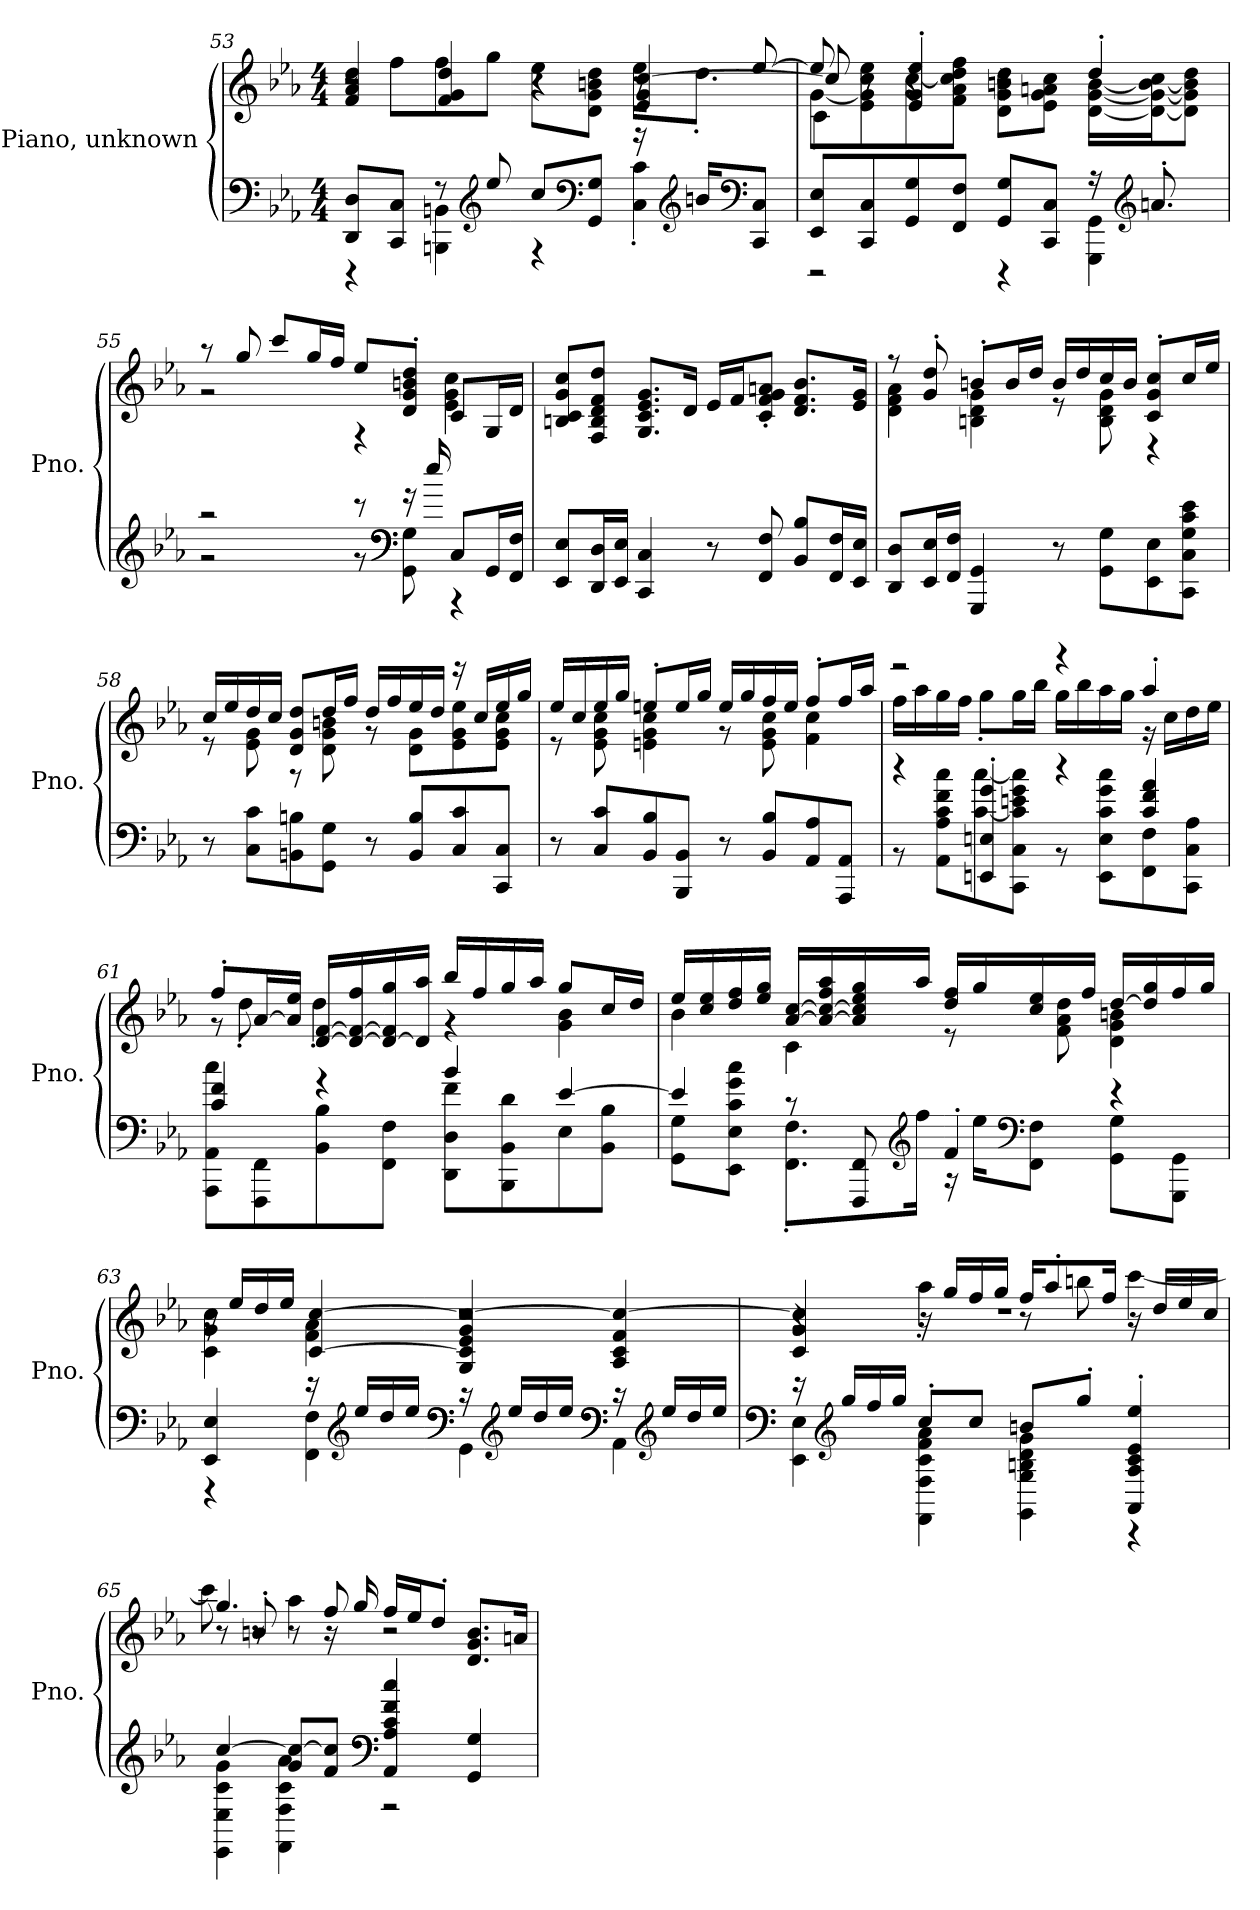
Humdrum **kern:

**kern	**kern
*part1	*part1
*staff2	*staff1
*I"Piano, unknown	*
*I'Pno.	*
!!LO:LB:g=z
*clefF4	*clefG2
*k[b-e-a-]	*k[b-e-a-]
*M4/4	*M4/4
=53	=53
*^	*^
*	*	*	*^
8DD/ 8D/L	4r	2r	8r	4f/ 4a-/ 4dd/
8CC/ 8C/J	.	.	8ff\L	.
8r	4BBBn\ 4BBn\	.	8ff\	4f/ 4g/ 4dd/
*clefG2	*	*	*	*
8ee-/	.	.	8gg\J	.
8cc/L	4r	4r	8ee-\L	4r
*clefF4	*	*	*	*
8GG/ 8G/J	.	.	8d\ 8g\ 8bn\ 8dd\J	.
16r	4C\' 4c\'	8r	16ee-\KL	4e-/ 4g/ [4cc/
*clefG2	*	*	*	*
16bn/KL	.	.	8.dd'\J	.
*clefF4	*	*	*	*
8CC/ 8C/J	.	[8ee-/	.	.
=54	=54	=54	=54	=54
*	*	*	*	*^
8EE-/ 8E-/L	2r	8ee-/]	[8g\L	8cc/]	4c'\
8CC/ 8C/	.	8r	8e-\ 8g\] 8cc\ 8ee-\	8r	.
8GG/ 8G/	.	4r	[8cc\	4e-/' 4g/' 4ee-/'	4r
8FF/ 8F/J	.	.	8f\ 8a-\ 8cc\] 8dd\ 8ff\J	.	.
8GG/ 8G/L	4r	4r	8d\ 8g\ 8bn\ 8dd\L	2r	2r
8CC/ 8C/J	.	.	8e-\ 8g\ 8an\ 8cc\J	.	.
16r	4GGG\ 4GG\	4dd'/	[16d\ [16g\ [16b\LL	.	.
*clefG2	*	*	*	*	*
8.an'/	.	.	16d\_ 16g\_ 16b\_ 16cc\J	.	.
.	.	.	8d\] 8g\] 8b\] 8dd\J	.	.
*	*	*	*v	*v	*v
!!LO:LB:g=z
=55	=55	=55	=55
2r	2r	8r	2r
.	.	8gg/	.
.	.	8ccc/L	.
.	.	16gg/L	.
.	.	16ff/JJ	.
8r	8r	8ee-/L	4r
*clefF4	*	*	*
16r	8GG\ 8G\	8d/' 8g/' 8bn/' 8dd/'J	.
16ee-/	.	.	.
8C/L	4r	8c/L	4e-\ 4g\ 4cc\
16GG/L	.	16G/L	.
16FF/ 16F/JJ	.	16d/JJ	.
*v	*v	*	*
*	*v	*v
=56	=56
8EE-/ 8E-/L	8Bn/ 8c/ 8g/ 8cc/L
16DD/ 16D/L	8F/ 8B/ 8d/ 8f/ 8dd/J
16EE-/ 16E-/JJ	.
4CC/ 4C/	8.G/ 8.c/ 8.e-/ 8.g/L
.	16d/Jk
8r	16e-/LL
.	16f/J
8FF/ 8F/	8c/' 8f/' 8g/' 8an/'J
8BB-/ 8B-/L	8.d/ 8.f/ 8.b-/L
16FF/ 16F/L	.
16EE-/ 16E-/JJ	16e-/ 16g/Jk
=57	=57
*	*^
8DD/ 8D/L	8r	4d\ 4f\ 4a-\
16EE-/ 16E-/L	8g/' 8dd/'	.
16FF/ 16F/JJ	.	.
4GGG/ 4GG/	8bn'/L	4Bn\ 4d\ 4g\
.	16b/L	.
.	16dd/JJ	.
8r	16b/LL	8r
.	16dd/	.
8GG\ 8G\L	16cc/	8B\ 8d\ 8g\
.	16b/JJ	.
8EE-\ 8E-\	8c/' 8g/' 8cc/'L	4r
8CC\ 8C\ 8G\ 8c\ 8e-\J	16cc/L	.
.	16ee-/JJ	.
!!LO:LB:g=z	!!
=58	=58	=58
8r	16cc/LL	8r
.	16ee-/	.
8C\ 8c\L	16dd/	8e-\ 8g\
.	16cc/JJ	.
8BBn\ 8Bn\	8d/ 8g/ 8dd/L	8r
8GG\ 8G\J	16dd/L	8d\ 8g\ 8bn\
.	16ff/JJ	.
8r	16dd/LL	8r
.	16ff/	.
8BB/ 8B/L	16ee-/	8d\ 8g\L
.	16dd/JJ	.
8C/ 8c/	16r	8e-\ 8g\ 8ee-\
.	16cc/LL	.
8CC/ 8C/J	16ee-/	8e-\ 8g\ 8cc\J
.	16gg/JJ	.
=59	=59	=59
8r	16ee-/LL	8r
.	16cc/	.
8C/ 8c/L	16ee-/	8e-\ 8g\ 8cc\
.	16gg/JJ	.
8BB-/ 8B-/	8een'/L	4en\ 4g\ 4cc\
8BBB-/ 8BB-/J	16ee/L	.
.	16gg/JJ	.
8r	16ee/LL	8r
.	16gg/	.
8BB-/ 8B-/L	16ff/	8e\ 8g\ 8cc\
.	16ee/JJ	.
8AA-/ 8A-/	8ff'/L	4f\ 4cc\
8AAA-/ 8AA-/J	16ff/L	.
.	16aa-/JJ	.
!!LO:LB:g=z	!!
=60	=60	=60
*^	*	*
4r	8r	2r	16ff\LL
.	.	.	16aa-\
.	8AA-\ 8A-\ 8c\ 8f\ 8cc\L	.	16gg\
.	.	.	16ff\JJ
4EEn/' 4En/' 4g/'	[8c\ [8cc\	.	8gg'\L
.	8CC\ 8C\ 8c\] 8en\ 8g\ 8cc\]J	.	16gg\L
.	.	.	16bb-\JJ
4r	8r	4r	16gg\LL
.	.	.	16bb-\
.	8EE\ 8E\ 8c\ 8g\ 8cc\L	.	16aa-\
.	.	.	16gg\JJ
4c/ 4f/ 4a-/	8FF\ 8F\	4aa-'/	16r
.	.	.	16cc\LL
.	8CC\ 8C\ 8A-\J	.	16dd\
.	.	.	16ee-\JJ
=61	=61	=61	=61
4c/ 4f/	8AAA-\ 8AA-\ 8cc\L	8ff'/L	8r
.	8FFF\ 8FF\	[16a-/L	8dd'\
.	.	16a-/] 16ee-/JJ	.
4r	8BB-\ 8B-\	[16d/ [16f/LL	4dd'\
.	.	16d/_ 16f/_ 16ff/	.
.	8FF\ 8F\J	16d/_ 16f/] 16gg/	.
.	.	16d/] 16aa-/JJ	.
4b-/	8DD\ 8D\ 8f\L	16bb-/LL	4r
.	.	16ff/	.
.	8BBB-\ 8BB-\ 8d\	16gg/	.
.	.	16aa-/JJ	.
[4e-/	8E-\	8gg/L	4g\ 4b-\
.	8BB-\ 8B-\J	16cc/L	.
.	.	16dd/JJ	.
!!LO:LB:g=z	!!
=62	=62	=62	=62
4e-/]	8GG\ 8G\L	16ee-/LL	4b-\
.	.	16cc/ 16ee-/	.
.	8EE-\ 8E-\ 8c\ 8g\ 8cc\J	16dd/ 16ff/	.
.	.	16ee-/ 16gg/JJ	.
8r	8.FF\' 8.F\'L	[16a-/ [16cc/LL	4c\
.	.	16a-/_ 16cc/_ 16ff/ 16aa-/	.
8FFF/ 8FF/	.	16a-/] 16cc/] 16ee-/ 16gg/	.
*clefG2	*	*	*
.	16ff\Jk	16aa-/JJ	.
4f'/	16r	16dd/ 16ff/LL	8r
.	16ee-\KL	16gg/	.
*clefF4	*	*	*
.	8FF\ 8F\J	16cc/ 16ee-/	8f\ 8a-\ 8dd\
.	.	16ff/JJ	.
4r	8GG\ 8G\L	[16dd/LL	4d\ 4g\ 4bn\
.	.	16dd/] 16gg/	.
.	8GGG\ 8GG\J	16ff/	.
.	.	16gg/JJ	.
!!LO:PB:g=z
=63	=63	=63	=63
*	*	*	*^
4EE-/ 4E-/	4r	1r	4c\ 4g\ 4cc\	16r
.	.	.	.	16ee-/LL
.	.	.	.	16dd/
.	.	.	.	16ee-/JJ
16r	4FF\ 4F\	.	4f\ 4a-\	[4c/ [4cc/
*clefG2	*	*	*	*
16ee-/LL	.	.	.	.
16dd/	.	.	.	.
16ee-/JJ	.	.	.	.
*clefF4	*	*	*	*
16r	4GG\	.	2r	4G/ 4c/] 4e-/ 4g/ 4cc/_
*clefG2	*	*	*	*
16ee-/LL	.	.	.	.
16dd/	.	.	.	.
16ee-/JJ	.	.	.	.
*clefF4	*	*	*	*
16r	4AA-\	.	.	4A-/ 4c/ 4f/ 4cc/_
*clefG2	*	*	*	*
16ee-/LL	.	.	.	.
16dd/	.	.	.	.
16ee-/JJ	.	.	.	.
=64	=64	=64	=64	=64
*clefF4	*	*	*	*
16r	4EE-\ 4E-\	1r	4r	4c/ 4g/ 4cc/]
*clefG2	*	*	*	*
16gg/LL	.	.	.	.
16ff/	.	.	.	.
16gg/JJ	.	.	.	.
8cc'/L	4FF\ 4F\ 4c\ 4f\ 4a-\	.	4aa-'\	16r
.	.	.	.	16gg/LL
8cc/J	.	.	.	16ff/
.	.	.	.	16gg/JJ
8bn/L	4GG\ 4G\ 4Bn\ 4d\ 4g\	.	8r	16ff/KL
.	.	.	.	8aa-'/
8gg'/J	.	.	8bbn\	.
.	.	.	.	16ff/Jk
4AA-/' 4A-/' 4c/' 4e-/' 4ee-/'	4r	.	[4ccc\	16r
.	.	.	.	16dd/LL
.	.	.	.	16ee-/
.	.	.	.	16cc/JJ
!!LO:LB:g=z	!!	!!
=65	=65	=65	=65	=65
[4cc/	4EE-\ 4E-\ 4c\ 4g\	4.gg/	8ccc\]	8r
.	.	.	8r	8bn'/
8g/ 8cc/_L	4FF\ 4F\ 4c\ 4a-\	.	4aa-\	8r
8f/ 8cc/]J	.	8ff/	.	16r
.	.	.	.	16gg/
*clefF4	*	*	*	*
4AA-/ 4A-/ 4c/ 4f/ 4cc/	2r	2r	2r	16ff/LL
.	.	.	.	16ee-/J
.	.	.	.	8dd'/J
4GG/ 4G/	.	.	.	8.d/ 8.g/ 8.b/L
.	.	.	.	16an/Jk
*v	*v	*	*	*
*	*v	*v	*v
=	=
*-	*-
